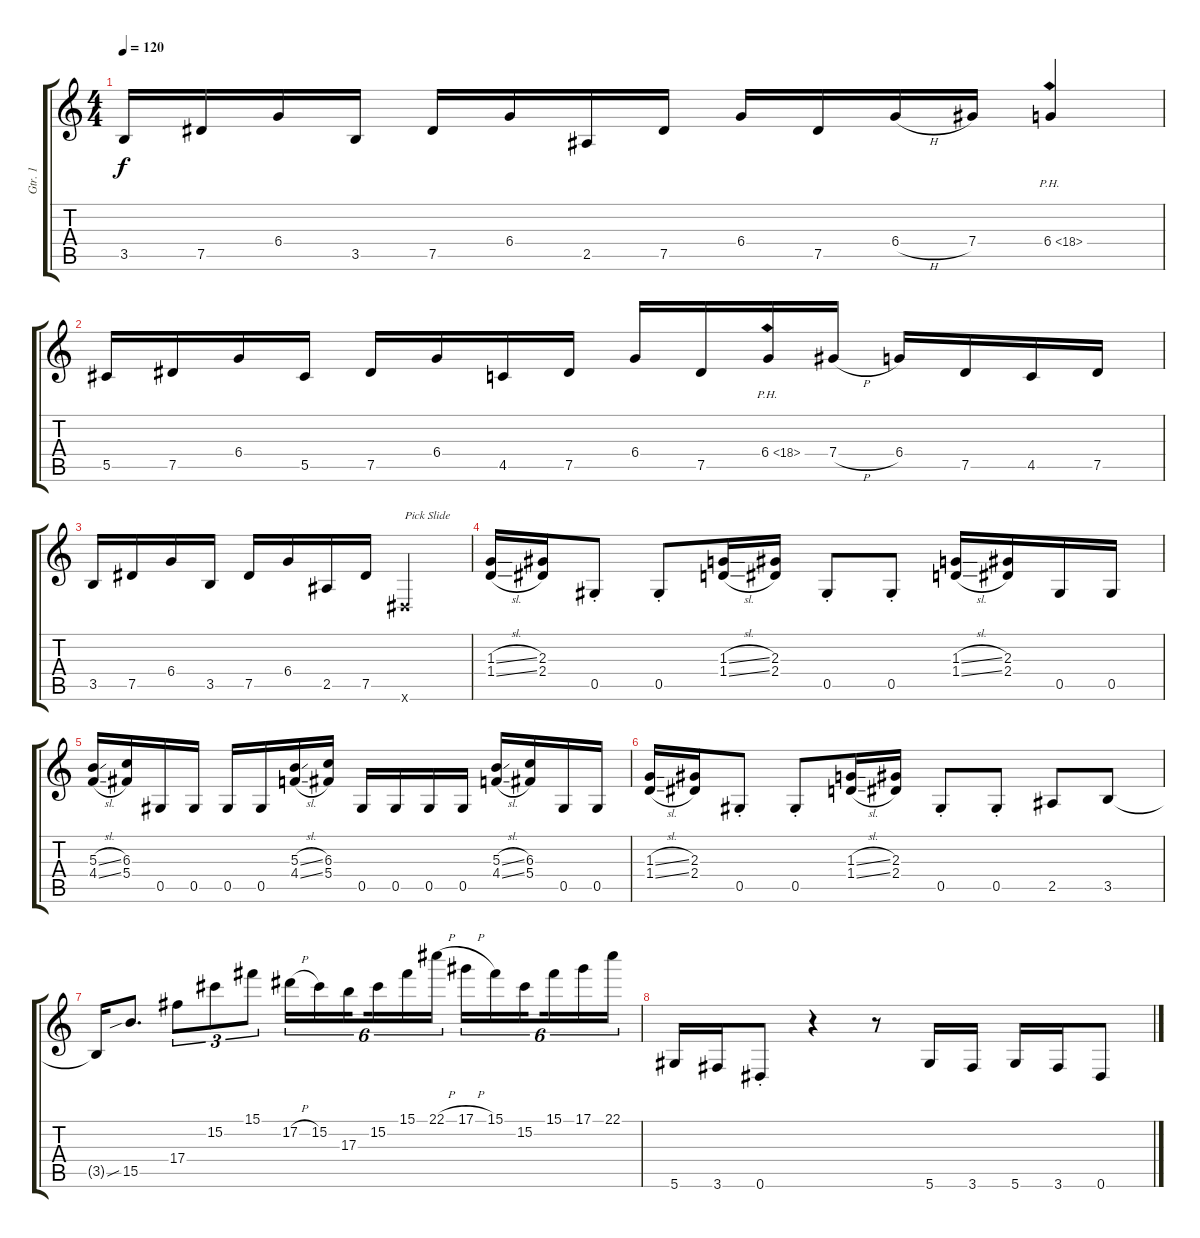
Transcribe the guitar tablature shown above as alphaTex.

\track ("Gtr. 1" "Gtr. 1") {instrument distortionguitar}
\staff {score tabs}
\tuning (Eb4 Bb3 Gb3 Db3 Ab2 Eb2) {hide}
\ts (4 4)
\tempo 120
\clef g2
\ks c
3.5.16{dy f} 7.5.16 6.4.16 3.5.16 7.5.16 6.4.16 2.5.16 7.5.16 6.4.16 7.5.16 6.4{h}.16 7.4.16 6.4{ph 12}.4 |
5.5.16 7.5.16 6.4.16 5.5.16 7.5.16 6.4.16 4.5.16 7.5.16 6.4.16 7.5.16 6.4{ph 12}.16 7.4{h}.16 6.4.16 7.5.16 4.5.16 7.5.16 |
3.5.16 7.5.16 6.4.16 3.5.16 7.5.16 6.4.16 2.5.16 7.5.16 0.6{x}.2{txt "Pick Slide"} |
(1.3{sl} 1.4{sl}).16 (2.3 2.4).16 0.5{st}.8 0.5{st}.8 (1.3{sl} 1.4{sl}).16 (2.3 2.4).16 0.5{st}.8 0.5{st}.8 (1.3{sl} 1.4{sl}).16 (2.3 2.4).16 0.5.16 0.5.16 |
(5.3{sl} 4.4{sl}).16 (6.3 5.4).16 0.5.16 0.5.16 0.5.16 0.5.16 (5.3{sl} 4.4{sl}).16 (6.3 5.4).16 0.5.16 0.5.16 0.5.16 0.5.16 (5.3{sl} 4.4{sl}).16 (6.3 5.4).16 0.5.16 0.5.16 |
(1.3{sl} 1.4{sl}).16 (2.3 2.4).16 0.5{st}.8 0.5{st}.8 (1.3{sl} 1.4{sl}).16 (2.3 2.4).16 0.5{st}.8 0.5{st}.8 2.5.8 3.5.8 |
3.5{t}.16 15.5{sib}.8{d} 17.4.8{tu (3 2)} 15.2.8{tu (3 2)} 15.1.8{tu (3 2)} 17.2{h}.16{tu (6 4)} 15.2.16{tu (6 4)} 17.3.16{tu (6 4) beam splitsecondary} 15.2.16{tu (6 4)} 15.1.16{tu (6 4)} 22.1{h}.16{tu (6 4)} 17.1{h}.16{tu (6 4)} 15.1.16{tu (6 4)} 15.2.16{tu (6 4) beam splitsecondary} 15.1.16{tu (6 4)} 17.1.16{tu (6 4)} 22.1.16{tu (6 4)} |
5.6.16 3.6.16 0.6{st}.8 r.4 r.8 5.6.16 3.6.16 5.6.16 3.6.16 0.6.8
